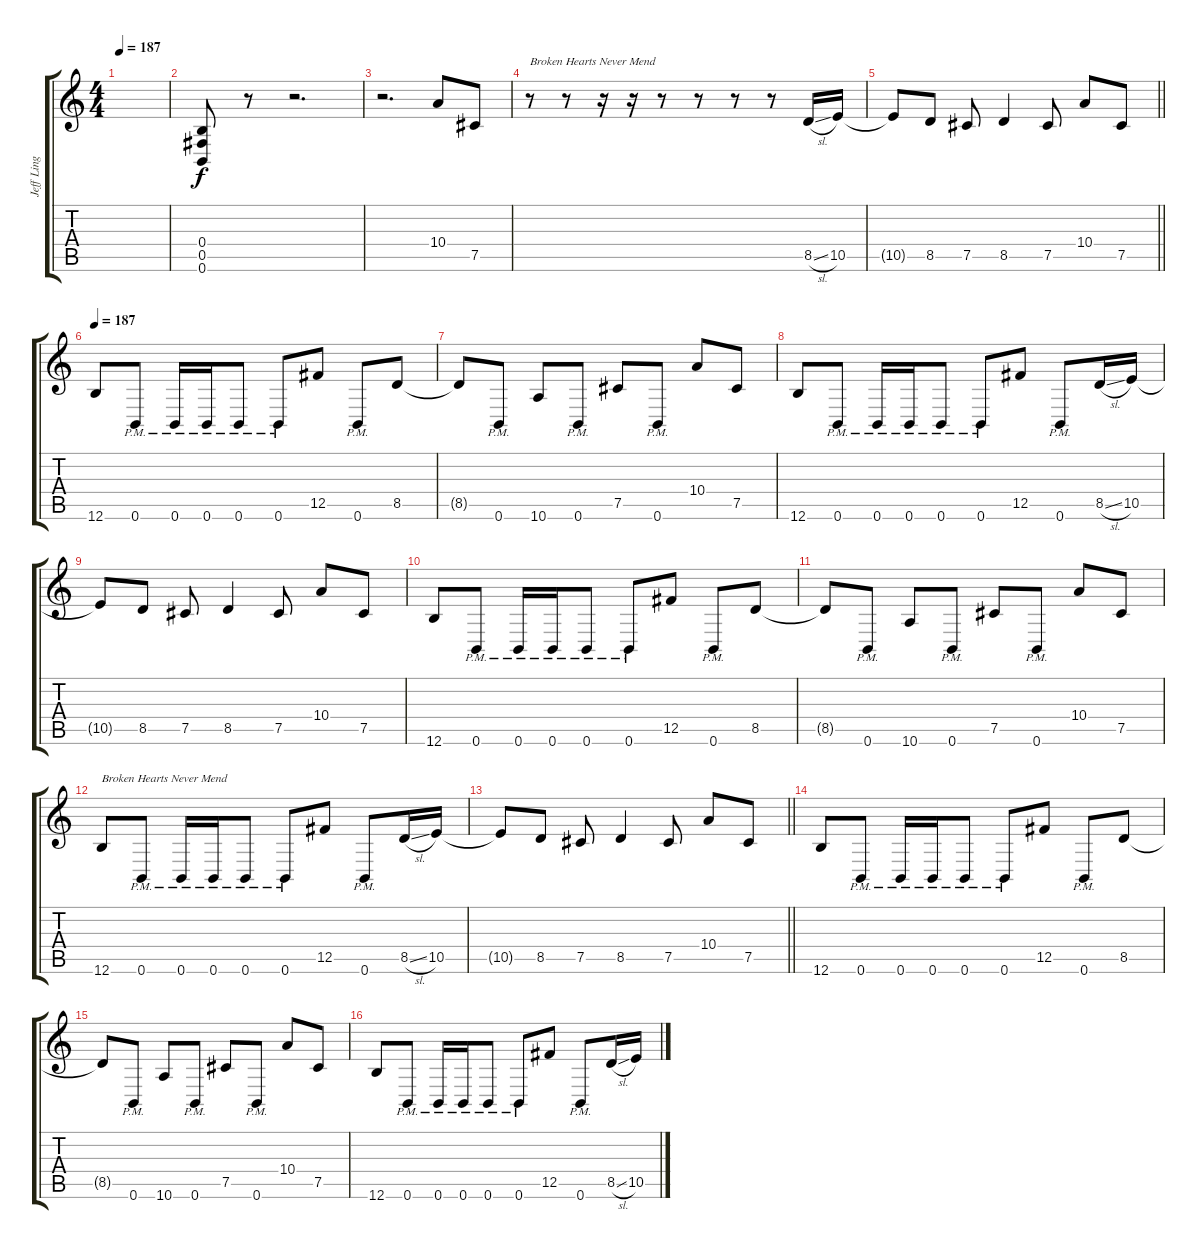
\track ("Jeff Ling" "Jeff Ling") {instrument distortionguitar}
\staff {score tabs}
\tuning (Db4 Ab3 E3 B2 Gb2 B1) {hide}
\ts (4 4)
\tempo 187
\clef g2
\ks c
|
(0.4 0.5 0.6).8 r.8 r.2{d} |
r.2{d} 10.4.8 7.5.8 |
r.8{txt "Broken Hearts Never Mend"} r.8 r.16 r.16 r.8 r.8 r.8 r.8 8.5{sl}.16 10.5.16 |
\barLineRight lightlight
10.5{t}.8 8.5.8 7.5.8 8.5.4 7.5.8 10.4.8 7.5.8 |
\tempo 187
12.6.8 0.6{pm}.8 0.6{pm}.16 0.6{pm}.16 0.6{pm}.8 0.6{pm}.8 12.5.8 0.6{pm}.8 8.5.8 |
8.5{t}.8 0.6{pm}.8 10.6.8 0.6{pm}.8 7.5.8 0.6{pm}.8 10.4.8 7.5.8 |
12.6.8 0.6{pm}.8 0.6{pm}.16 0.6{pm}.16 0.6{pm}.8 0.6{pm}.8 12.5.8 0.6{pm}.8 8.5{sl}.16 10.5.16 |
10.5{t}.8 8.5.8 7.5.8 8.5.4 7.5.8 10.4.8 7.5.8 |
12.6.8 0.6{pm}.8 0.6{pm}.16 0.6{pm}.16 0.6{pm}.8 0.6{pm}.8 12.5.8 0.6{pm}.8 8.5.8 |
8.5{t}.8 0.6{pm}.8 10.6.8 0.6{pm}.8 7.5.8 0.6{pm}.8 10.4.8 7.5.8 |
12.6.8{txt "Broken Hearts Never Mend"} 0.6{pm}.8 0.6{pm}.16 0.6{pm}.16 0.6{pm}.8 0.6{pm}.8 12.5.8 0.6{pm}.8 8.5{sl}.16 10.5.16 |
\barLineRight lightlight
10.5{t}.8 8.5.8 7.5.8 8.5.4 7.5.8 10.4.8 7.5.8 |
12.6.8 0.6{pm}.8 0.6{pm}.16 0.6{pm}.16 0.6{pm}.8 0.6{pm}.8 12.5.8 0.6{pm}.8 8.5.8 |
8.5{t}.8 0.6{pm}.8 10.6.8 0.6{pm}.8 7.5.8 0.6{pm}.8 10.4.8 7.5.8 |
12.6.8 0.6{pm}.8 0.6{pm}.16 0.6{pm}.16 0.6{pm}.8 0.6{pm}.8 12.5.8 0.6{pm}.8 8.5{sl}.16 10.5.16
